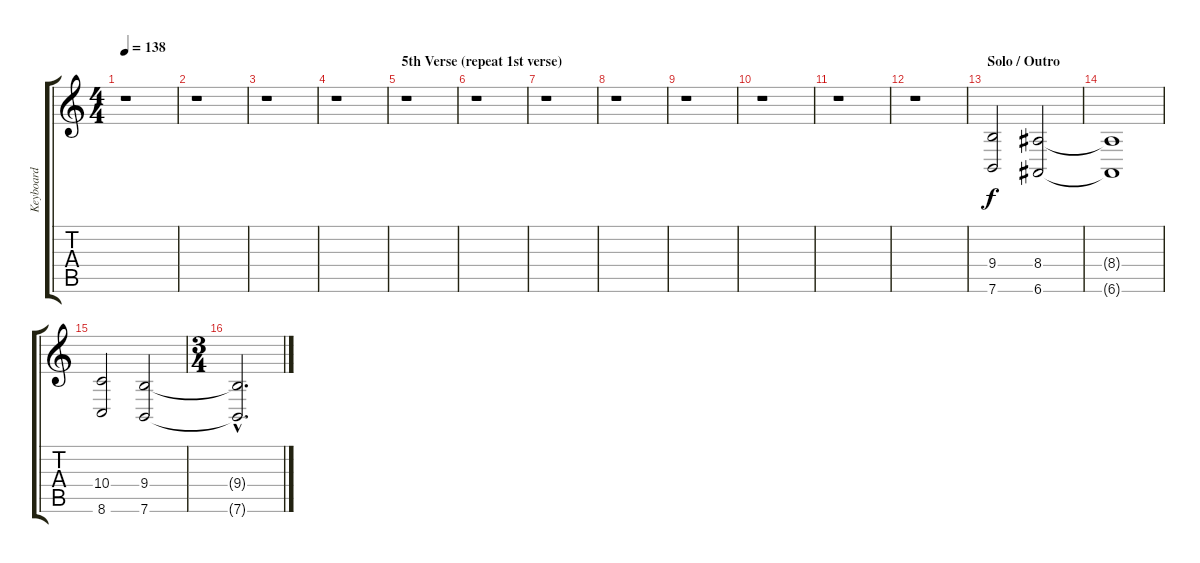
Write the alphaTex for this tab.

\track ("Keyboard" "Keyboard") {instrument pad4choir}
\staff {score tabs}
\tuning (E4 B3 G3 D3 A2 E2) {hide}
\ts (4 4)
\tempo 138
\clef g2
\ks c
r.1{dy f} |
r.1 |
r.1 |
r.1 |
\section ("" "5th Verse (repeat 1st verse)")
r.1 |
r.1 |
r.1 |
r.1 |
r.1 |
r.1 |
r.1 |
r.1 |
\section ("" "Solo / Outro")
(9.4 7.6).2 (8.4 6.6).2 |
(8.4{t} 6.6{t}).1 |
(10.4 8.6).2 (9.4 7.6).2 |
\ts (3 4)
(9.4{hac t} 7.6{hac t}).2{d}
